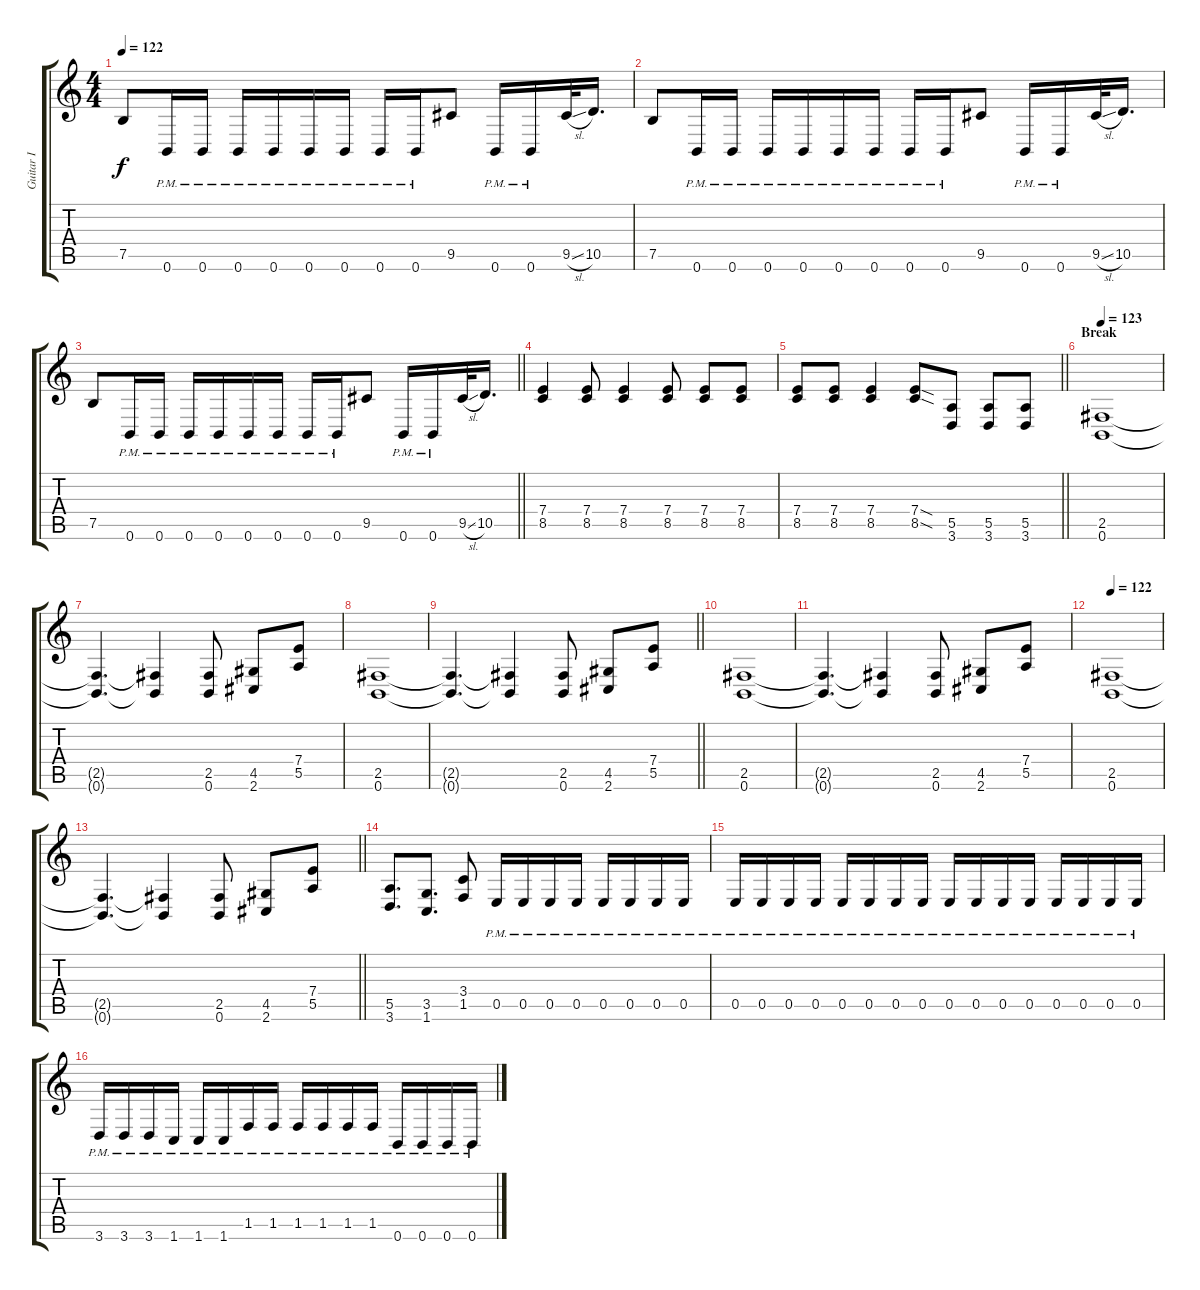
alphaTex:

\track ("Guitar I" "Guitar I") {instrument distortionguitar}
\staff {score tabs}
\tuning (B3 Gb3 D3 A2 E2 B1) {hide}
\ts (4 4)
\tempo 122
\clef g2
\ks c
7.5.8{dy f} 0.6{pm}.16 0.6{pm}.16 0.6{pm}.16 0.6{pm}.16 0.6{pm}.16 0.6{pm}.16 0.6{pm}.16 0.6{pm}.16 9.5.8 0.6{pm}.16 0.6{pm}.16 9.5{sl}.32 10.5.16{d} |
7.5.8 0.6{pm}.16 0.6{pm}.16 0.6{pm}.16 0.6{pm}.16 0.6{pm}.16 0.6{pm}.16 0.6{pm}.16 0.6{pm}.16 9.5.8 0.6{pm}.16 0.6{pm}.16 9.5{sl}.32 10.5.16{d} |
\barLineRight lightlight
7.5.8 0.6{pm}.16 0.6{pm}.16 0.6{pm}.16 0.6{pm}.16 0.6{pm}.16 0.6{pm}.16 0.6{pm}.16 0.6{pm}.16 9.5.8 0.6{pm}.16 0.6{pm}.16 9.5{sl}.32 10.5.16{d} |
\section ("" "")
(7.4 8.5).4 (7.4 8.5).8 (7.4 8.5).4 (7.4 8.5).8 (7.4 8.5).8 (7.4 8.5).8 |
\barLineRight lightlight
(7.4 8.5).8 (7.4 8.5).8 (7.4 8.5).4 (7.4{sod} 8.5{sod}).8 (5.5 3.6).8 (5.5 3.6).8 (5.5 3.6).8 |
\section ("" "Break")
\tempo 123
(2.5 0.6).1 |
(2.5{t} 0.6{t}).4{d} (2.5{t} 0.6{t}).4 (2.5 0.6).8 (4.5 2.6).8 (7.4 5.5).8 |
(2.5 0.6).1 |
\barLineRight lightlight
(2.5{t} 0.6{t}).4{d} (2.5{t} 0.6{t}).4 (2.5 0.6).8 (4.5 2.6).8 (7.4 5.5).8 |
\section ("" "")
(2.5 0.6).1 |
(2.5{t} 0.6{t}).4{d} (2.5{t} 0.6{t}).4 (2.5 0.6).8 (4.5 2.6).8 (7.4 5.5).8 |
\tempo 122
(2.5 0.6).1 |
\barLineRight lightlight
(2.5{t} 0.6{t}).4{d} (2.5{t} 0.6{t}).4 (2.5 0.6).8 (4.5 2.6).8 (7.4 5.5).8 |
\section ("" "")
(5.5 3.6).8{d} (3.5 1.6).8{d} (3.4 1.5).8 0.5{pm}.16 0.5{pm}.16 0.5{pm}.16 0.5{pm}.16 0.5{pm}.16 0.5{pm}.16 0.5{pm}.16 0.5{pm}.16 |
0.5{pm}.16 0.5{pm}.16 0.5{pm}.16 0.5{pm}.16 0.5{pm}.16 0.5{pm}.16 0.5{pm}.16 0.5{pm}.16 0.5{pm}.16 0.5{pm}.16 0.5{pm}.16 0.5{pm}.16 0.5{pm}.16 0.5{pm}.16 0.5{pm}.16 0.5{pm}.16 |
3.6{pm}.16 3.6{pm}.16 3.6{pm}.16 1.6{pm}.16 1.6{pm}.16 1.6{pm}.16 1.5{pm}.16 1.5{pm}.16 1.5{pm}.16 1.5{pm}.16 1.5{pm}.16 1.5{pm}.16 0.6{pm}.16 0.6{pm}.16 0.6{pm}.16 0.6{pm}.16
